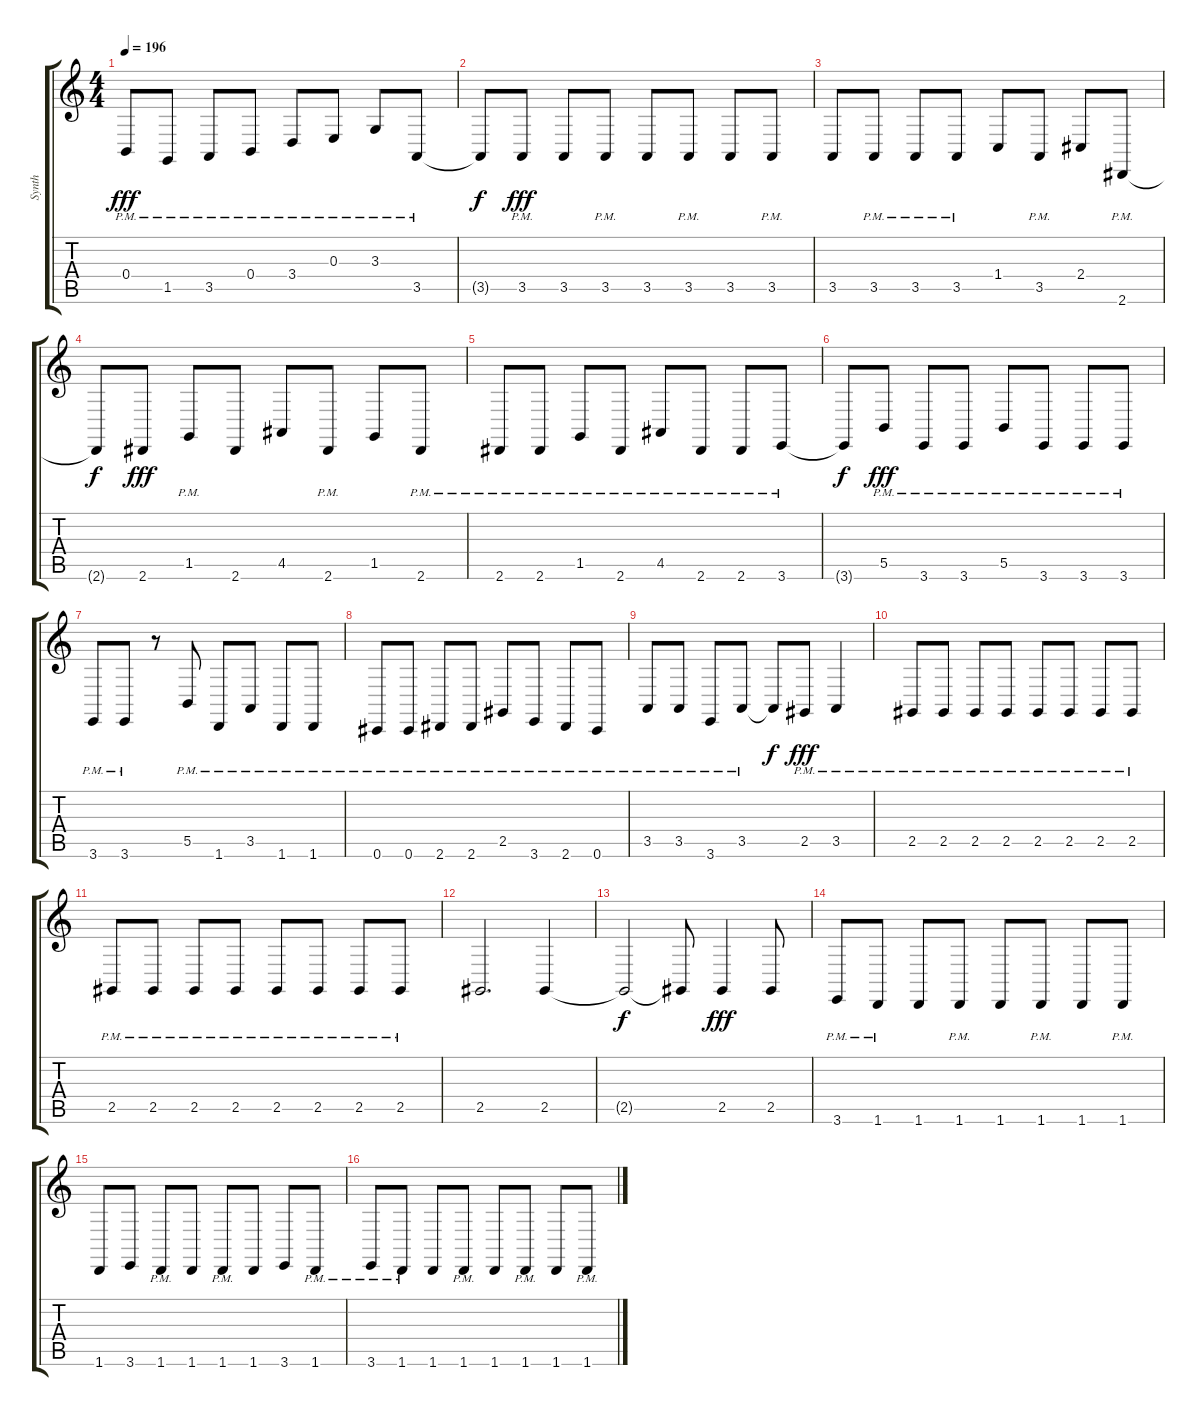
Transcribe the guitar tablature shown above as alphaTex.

\track ("Synth" "Synth") {instrument lead2sawtooth}
\staff {score tabs}
\tuning (Db4 Ab3 E3 B2 Gb2 Db2) {hide}
\ts (4 4)
\tempo 196
\clef g2
\ks c
0.4{pm}.8{dy fff} 1.5{pm}.8 3.5{pm}.8 0.4{pm}.8 3.4{pm}.8 0.3{pm}.8 3.3{pm}.8 3.5{pm}.8 |
3.5{t}.8{dy f} 3.5{pm}.8{dy fff} 3.5.8 3.5{pm}.8 3.5.8 3.5{pm}.8 3.5.8 3.5{pm}.8 |
3.5.8 3.5{pm}.8 3.5{pm}.8 3.5{pm}.8 1.4.8 3.5{pm}.8 2.4.8 2.6{pm}.8 |
2.6{t}.8{dy f} 2.6.8{dy fff} 1.5{pm}.8 2.6.8 4.5.8 2.6{pm}.8 1.5.8 2.6{pm}.8 |
2.6{pm}.8 2.6{pm}.8 1.5{pm}.8 2.6{pm}.8 4.5{pm}.8 2.6{pm}.8 2.6{pm}.8 3.6{pm}.8 |
3.6{t}.8{dy f} 5.5{pm}.8{dy fff} 3.6{pm}.8 3.6{pm}.8 5.5{pm}.8 3.6{pm}.8 3.6{pm}.8 3.6{pm}.8 |
3.6{pm}.8 3.6{pm}.8 r.8 5.5{pm}.8 1.6{pm}.8 3.5{pm}.8 1.6{pm}.8 1.6{pm}.8 |
0.6{pm}.8 0.6{pm}.8 2.6{pm}.8 2.6{pm}.8 2.5{pm}.8 3.6{pm}.8 2.6{pm}.8 0.6{pm}.8 |
3.5{pm}.8 3.5{pm}.8 3.6{pm}.8 3.5{pm}.8 3.5{t}.8{dy f} 2.5{pm}.8{dy fff} 3.5{pm}.4 |
2.5{pm}.8 2.5{pm}.8 2.5{pm}.8 2.5{pm}.8 2.5{pm}.8 2.5{pm}.8 2.5{pm}.8 2.5{pm}.8 |
2.5{pm}.8 2.5{pm}.8 2.5{pm}.8 2.5{pm}.8 2.5{pm}.8 2.5{pm}.8 2.5{pm}.8 2.5{pm}.8 |
2.5.2{d} 2.5.4 |
2.5{t}.2{dy f} 2.5{t}.8 2.5.4{dy fff} 2.5.8 |
3.6{pm}.8 1.6{pm}.8 1.6.8 1.6{pm}.8 1.6.8 1.6{pm}.8 1.6.8 1.6{pm}.8 |
1.6.8 3.6.8 1.6{pm}.8 1.6.8 1.6{pm}.8 1.6.8 3.6.8 1.6{pm}.8 |
3.6{pm}.8 1.6{pm}.8 1.6.8 1.6{pm}.8 1.6.8 1.6{pm}.8 1.6.8 1.6{pm}.8
